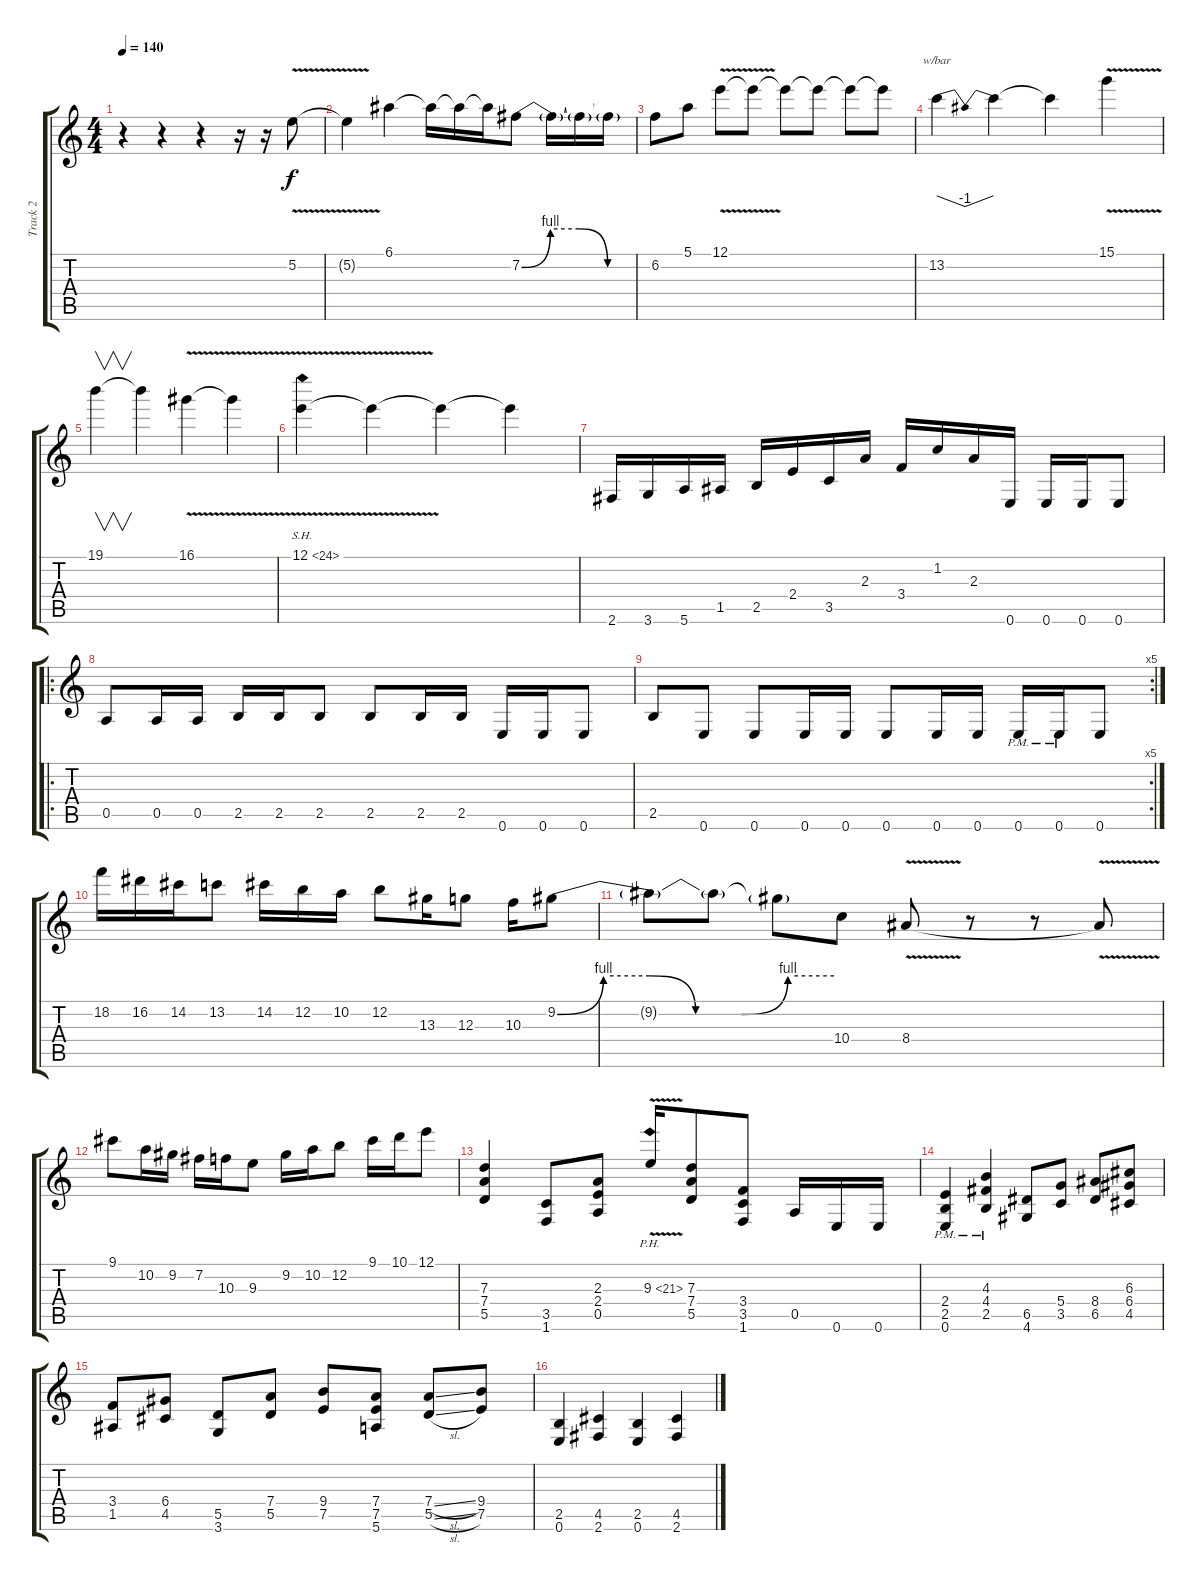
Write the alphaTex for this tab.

\track ("Track 2" "Track 2") {instrument distortionguitar}
\staff {score tabs}
\tuning (E4 B3 G3 D3 A2 E2) {hide}
\ts (4 4)
\tempo 140
\clef g2
\ks c
r.4{dy f instrument distortionguitar} r.4 r.4 r.16 r.16 5.2{v}.8 |
5.2{t}.4 6.1.4 6.1{t}.16 6.1{t}.16 6.1{t}.16 7.2{be (custom 0 0 15 4 30 4 45 0 60 0)}.8 7.2{t}.16 7.2{t}.16 7.2{t}.16 |
6.2.8 5.1.8 12.1{v}.8 12.1{t}.8 12.1{t}.8 12.1{t}.8 12.1{t}.8 12.1{t}.8 |
13.2.4{tbe (dip default 0 0 30 -4 60 0)} 13.2{t}.4 13.2{t}.4 15.1{v}.4 |
19.1.4{v} 19.1{t}.4 16.1{v}.4 16.1{t}.4 |
12.1{sh 12 v}.4 12.1{t}.4 12.1{t}.4 12.1{t}.4 |
2.6.16 3.6.16 5.6.16 1.5.16 2.5.16 2.4.16 3.5.16 2.3.16 3.4.16 1.2.16 2.3.16 0.6.16 0.6.16 0.6.16 0.6.8 |
\ro
0.5.8 0.5.16 0.5.16 2.5.16 2.5.16 2.5.8 2.5.8 2.5.16 2.5.16 0.6.16 0.6.16 0.6.8 |
\rc 5
2.5.8 0.6.8 0.6.8 0.6.16 0.6.16 0.6.8 0.6.16 0.6.16 0.6{pm}.16 0.6{pm}.16 0.6.8 |
18.2.16 16.2.16 14.2.16 13.2.8 14.2.16 12.2.16 10.2.16 12.2.8 13.3.16 12.3.8 10.3.16 9.2{be (custom 0 0 10 4 20 4 30 0 40 0 50 4 60 4)}.8 |
9.2{t}.8 9.2{t}.8 9.2{t}.8 10.4.8 8.4{v}.8 r.8 r.8 8.4{t}.8 |
9.1.8 10.2.16 9.2.16 7.2.16 10.3.16 9.3.8 9.2.16 10.2.16 12.2.8 9.1.16 10.1.16 12.1.8 |
(7.3 7.4 5.5).4 (3.5 1.6).8 (2.3 2.4 0.5).8 9.3{ph 12 v}.16 (7.3 7.4 5.5).8 (3.4 3.5 1.6).8 0.5.16 0.6.16 0.6.16 |
(2.4{pm} 2.5{pm} 0.6{pm}).4 (4.3{pm} 4.4{pm} 2.5{pm}).4 (6.5 4.6).8 (5.4 3.5).8 (8.4 6.5).8 (6.3 6.4 4.5).8 |
(3.4 1.5).8 (6.4 4.5).8 (5.5 3.6).8 (7.4 5.5).8 (9.4 7.5).8 (7.4 7.5 5.6).8 (7.4{sl} 5.5{sl}).8 (9.4 7.5).8 |
(2.5 0.6).4 (4.5 2.6).4 (2.5 0.6).4 (4.5 2.6).4
